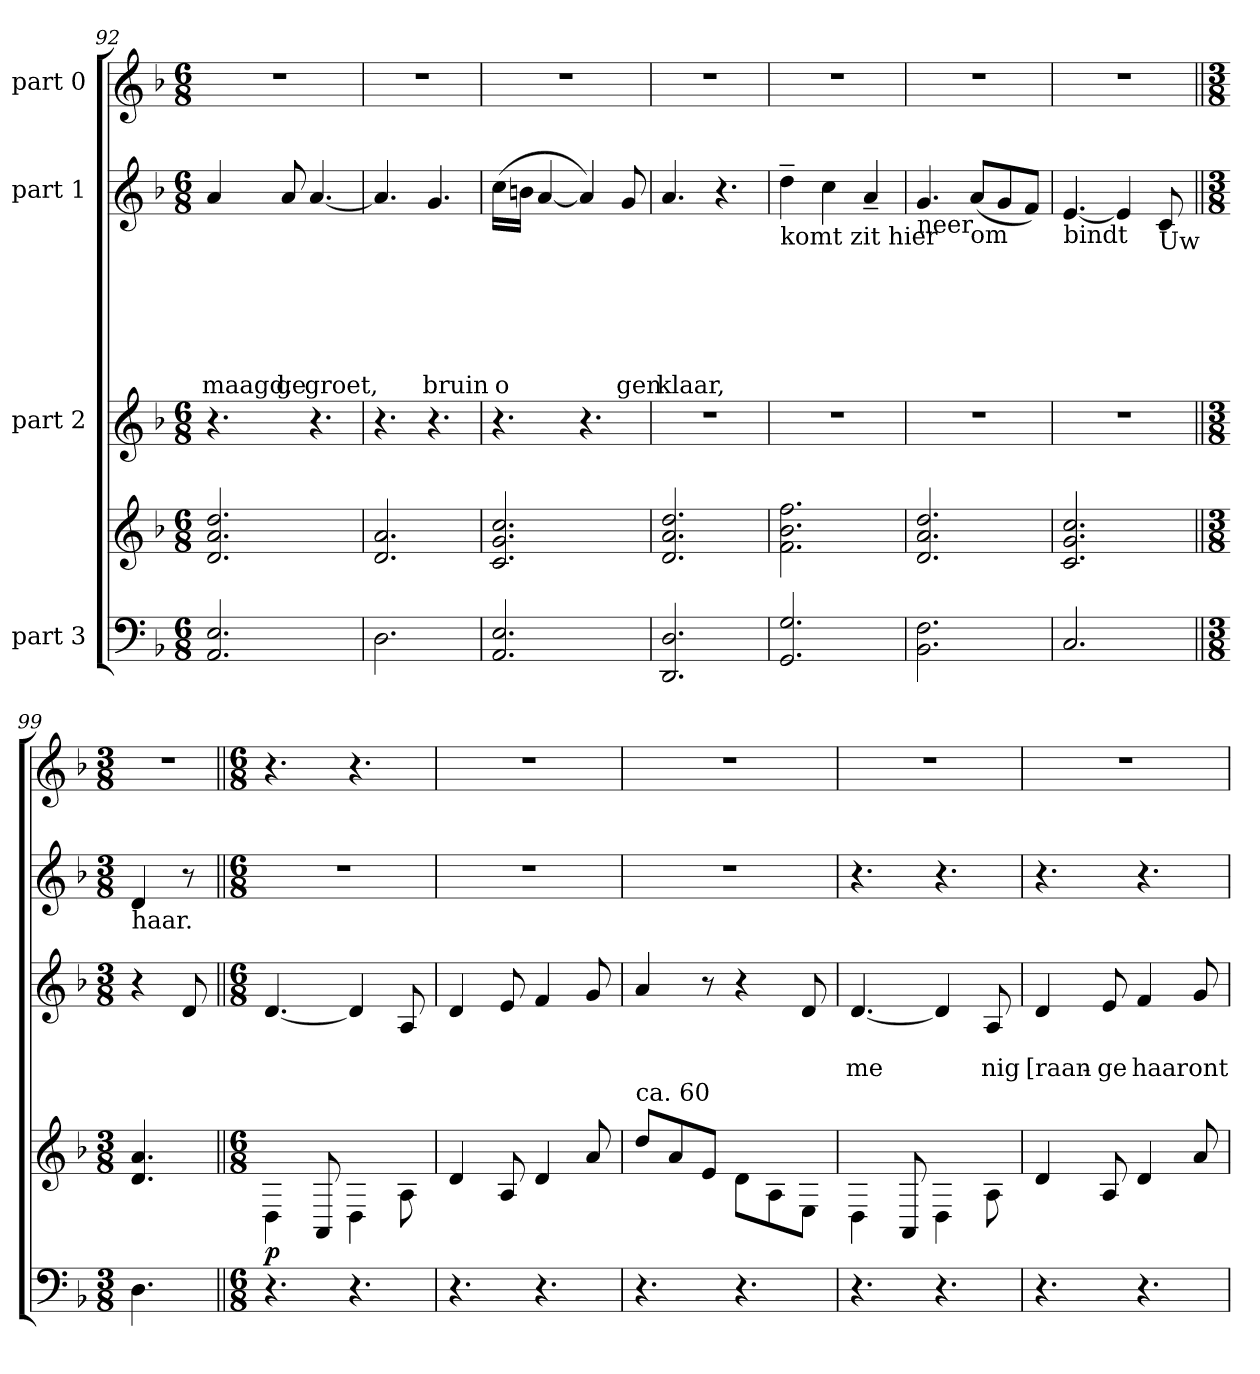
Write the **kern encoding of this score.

**kern	**kern	**dynam	**kern	**text	**text	**kern	**text	**text	**text	**text	**text	**text	**kern
*part4	*part4	*part4	*part3	*part3	*part3	*part2	*part2	*part2	*part2	*part2	*part2	*part2	*part1
*staff5	*staff4	*staff4/5	*staff3	*staff3	*staff3	*staff2	*staff2	*staff2	*staff2	*staff2	*staff2	*staff2	*staff1
*I"part 3	*	*	*I"part 2	*	*	*I"part 1	*	*	*	*	*	*	*I"part 0
*clefF4	*clefG2	*	*clefG2	*	*	*clefG2	*	*	*	*	*	*	*clefG2
*k[b-]	*k[b-]	*	*k[b-]	*	*	*k[b-]	*	*	*	*	*	*	*k[b-]
*M6/8	*M6/8	*	*M6/8	*	*	*M6/8	*	*	*	*	*	*	*M6/8
=92	=92	=92	=92	=92	=92	=92	=92	=92	=92	=92	=92	=92	=92
!	!	!	!	!	!	!	!	!	!	!	!	!LO:LY:b	!LO:N:vis=2
2.AA/ 2.E/	2.d/ 2.a/ 2.dd/	.	4.r	.	.	4a/	.	.	.	.	.	maagd,	2.r
!	!	!	!	!	!	!	!	!	!	!	!	!LO:LY:b	!
.	.	.	.	.	.	8a/	.	.	.	.	.	ge	.
!	!	!	!	!	!	!	!	!	!	!	!	!LO:LY:b	!
.	.	.	4.r	.	.	[4.a/	.	.	.	.	.	groet,	.
=93	=93	=93	=93	=93	=93	=93	=93	=93	=93	=93	=93	=93	=93
!	!	!	!	!	!	!	!	!	!	!	!	!	!LO:N:vis=2
2.D\	2.d/ 2.a/	.	4.r	.	.	4.a/]	.	.	.	.	.	.	2.r
!	!	!	!	!	!	!	!	!	!	!	!	!LO:LY:b	!
.	.	.	4.r	.	.	4.g/	.	.	.	.	.	bruin	.
=94	=94	=94	=94	=94	=94	=94	=94	=94	=94	=94	=94	=94	=94
!	!	!	!	!	!	!	!	!	!	!	!	!LO:LY:b	!LO:N:vis=2
2.AA/ 2.E/	2.c/ 2.g/ 2.cc/	.	4.r	.	.	(16cc\LL	.	.	.	.	.	o	2.r
.	.	.	.	.	.	16bn\JJ	.	.	.	.	.	.	.
.	.	.	.	.	.	[4a/	.	.	.	.	.	.	.
.	.	.	4.r	.	.	4a/])	.	.	.	.	.	.	.
!	!	!	!	!	!	!	!	!	!	!	!	!LO:LY:b	!
.	.	.	.	.	.	8g/	.	.	.	.	.	gen	.
=95	=95	=95	=95	=95	=95	=95	=95	=95	=95	=95	=95	=95	=95
!	!	!	!LO:N:vis=2	!	!	!	!	!	!	!	!	!LO:LY:b	!LO:N:vis=2
2.DD/ 2.D/	2.d/ 2.a/ 2.dd/	.	2.r	.	.	4.a/	.	.	.	.	.	klaar,	2.r
.	.	.	.	.	.	4.r	.	.	.	.	.	.	.
!!LO:PB:g=z
=96	=96	=96	=96	=96	=96	=96	=96	=96	=96	=96	=96	=96	=96
!	!	!	!	!	!	!LO:TX:b:t=komt zit hier	!	!	!	!	!	!	!
!	!	!	!LO:N:vis=2	!	!	!	!	!	!	!	!	!	!LO:N:vis=2
2.GG/ 2.G/	2.f\ 2.b-\ 2.ff\	.	2.r	.	.	4dd~\	.	.	.	.	.	.	2.r
.	.	.	.	.	.	4cc\	.	.	.	.	.	.	.
.	.	.	.	.	.	4a~/	.	.	.	.	.	.	.
=97	=97	=97	=97	=97	=97	=97	=97	=97	=97	=97	=97	=97	=97
!	!	!	!	!	!	!LO:TX:b:t=neer	!	!	!	!	!	!	!
!	!	!	!LO:N:vis=2	!	!	!	!	!	!	!	!	!	!LO:N:vis=2
2.BB-\ 2.F\	2.d/ 2.a/ 2.dd/	.	2.r	.	.	4.g/	.	.	.	.	.	.	2.r
!	!	!	!	!	!	!LO:TX:b:t=om	!	!	!	!	!	!	!
.	.	.	.	.	.	(8a/L	.	.	.	.	.	.	.
.	.	.	.	.	.	8g/	.	.	.	.	.	.	.
.	.	.	.	.	.	8f/J)	.	.	.	.	.	.	.
=98	=98	=98	=98	=98	=98	=98	=98	=98	=98	=98	=98	=98	=98
!	!	!	!	!	!	!LO:TX:b:t=bindt	!	!	!	!	!	!	!
!	!	!	!LO:N:vis=2	!	!	!	!	!	!	!	!	!	!LO:N:vis=2
2.C/	2.c/ 2.g/ 2.cc/	.	2.r	.	.	[4.e/	.	.	.	.	.	.	2.r
.	.	.	.	.	.	4e/]	.	.	.	.	.	.	.
!	!	!	!	!	!	!LO:TX:b:t=Uw	!	!	!	!	!	!	!
.	.	.	.	.	.	8c/	.	.	.	.	.	.	.
=99||	=99||	=99||	=99||	=99||	=99||	=99||	=99||	=99||	=99||	=99||	=99||	=99||	=99||
*M3/8	*M3/8	*	*M3/8	*	*	*M3/8	*	*	*	*	*	*	*M3/8
*	*	*	*	*	*	*	*	*	*	*	*	*	*MM30
!	!	!	!	!	!	!LO:TX:b:t=haar.	!	!	!	!	!	!	!
!	!	!	!	!	!	!	!	!	!	!	!	!	!LO:N:vis=4
4.D\	4.d/ 4.a/	.	4r	.	.	4d/	.	.	.	.	.	.	4.r
.	.	.	8d/	.	.	8r	.	.	.	.	.	.	.
=100||	=100||	=100||	=100||	=100||	=100||	=100||	=100||	=100||	=100||	=100||	=100||	=100||	=100||
*M6/8	*M6/8	*	*M6/8	*	*	*M6/8	*	*	*	*	*	*	*M6/8
!	!	!LO:DY:b	!	!	!	!LO:N:vis=2	!	!	!	!	!	!	!
4.r	4D\	p	[4.d/	.	.	2.r	.	.	.	.	.	.	4.r
.	8AA/	.	.	.	.	.	.	.	.	.	.	.	.
4.r	4D\	.	4d/]	.	.	.	.	.	.	.	.	.	4.r
.	8A\	.	8A/	.	.	.	.	.	.	.	.	.	.
=101	=101	=101	=101	=101	=101	=101	=101	=101	=101	=101	=101	=101	=101
*	*	*	*	*	*	*	*	*	*	*	*	*	*MM180
!	!	!	!	!	!	!LO:N:vis=2	!	!	!	!	!	!	!LO:N:vis=2
4.r	4d/	.	4d/	.	.	2.r	.	.	.	.	.	.	2.r
.	8A/	.	8e/	.	.	.	.	.	.	.	.	.	.
4.r	4d/	.	4f/	.	.	.	.	.	.	.	.	.	.
.	8a/	.	8g/	.	.	.	.	.	.	.	.	.	.
=102	=102	=102	=102	=102	=102	=102	=102	=102	=102	=102	=102	=102	=102
!	!LO:TX:a:t=ca. 60	!	!	!	!	!	!	!	!	!	!	!	!
!	!	!	!	!	!	!LO:N:vis=2	!	!	!	!	!	!	!LO:N:vis=2
4.r	8dd/L	.	4a/	.	.	2.r	.	.	.	.	.	.	2.r
.	8a/	.	.	.	.	.	.	.	.	.	.	.	.
.	8e/J	.	8r	.	.	.	.	.	.	.	.	.	.
4.r	8d\L	.	4r	.	.	.	.	.	.	.	.	.	.
.	8A\	.	.	.	.	.	.	.	.	.	.	.	.
.	8E\J	.	8d/	.	.	.	.	.	.	.	.	.	.
=103	=103	=103	=103	=103	=103	=103	=103	=103	=103	=103	=103	=103	=103
!	!	!	!	!	!LO:LY:b	!	!	!	!	!	!	!	!LO:N:vis=2
4.r	4D\	.	[4.d/	.	me	4.r	.	.	.	.	.	.	2.r
.	8AA/	.	.	.	.	.	.	.	.	.	.	.	.
4.r	4D\	.	4d/]	.	.	4.r	.	.	.	.	.	.	.
!	!	!	!	!	!LO:LY:b	!	!	!	!	!	!	!	!
.	8A\	.	8A/	.	nig	.	.	.	.	.	.	.	.
=104	=104	=104	=104	=104	=104	=104	=104	=104	=104	=104	=104	=104	=104
!	!	!	!	!	!LO:LY:b	!	!	!	!	!	!	!	!LO:N:vis=2
4.r	4d/	.	4d/	.	[raan-	4.r	.	.	.	.	.	.	2.r
!	!	!	!	!	!LO:LY:b	!	!	!	!	!	!	!	!
.	8A/	.	8e/	.	ge	.	.	.	.	.	.	.	.
!	!	!	!	!	!LO:LY:b	!	!	!	!	!	!	!	!
4.r	4d/	.	4f/	.	haar	4.r	.	.	.	.	.	.	.
!	!	!	!	!	!LO:LY:b	!	!	!	!	!	!	!	!
.	8a/	.	8g/	.	ont -	.	.	.	.	.	.	.	.
=	=	=	=	=	=	=	=	=	=	=	=	=	=
*-	*-	*-	*-	*-	*-	*-	*-	*-	*-	*-	*-	*-	*-
